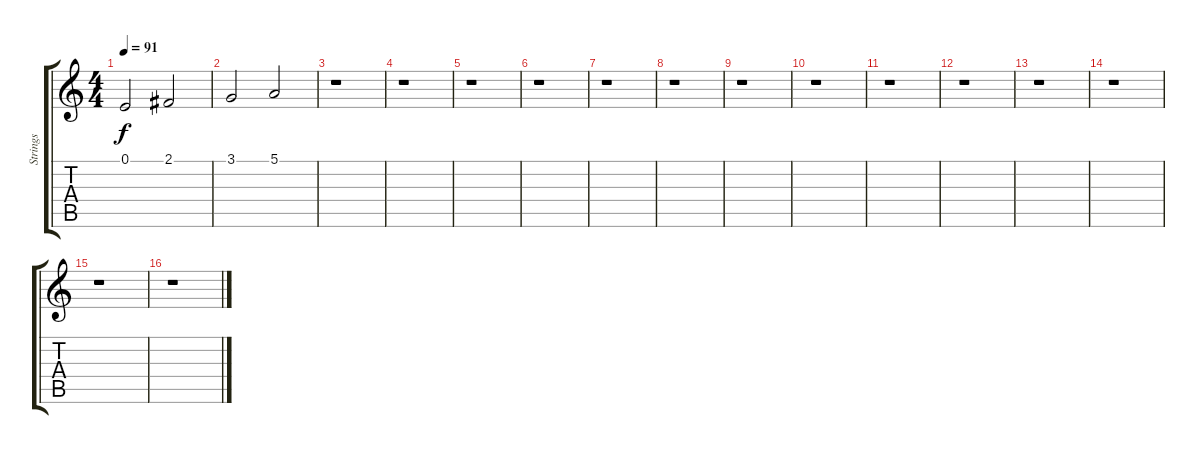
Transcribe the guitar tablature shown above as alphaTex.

\track ("Strings" "Strings") {instrument stringensemble1}
\staff {score tabs}
\tuning (E4 B3 G3 D3 A2 E2) {hide}
\ts (4 4)
\tempo 91
\clef g2
\ks c
0.1{t}.2{dy f} 2.1.2 |
3.1.2 5.1.2 |
r.1 |
r.1 |
r.1 |
r.1 |
r.1 |
r.1 |
r.1 |
r.1 |
r.1 |
r.1 |
r.1 |
r.1 |
r.1 |
r.1
